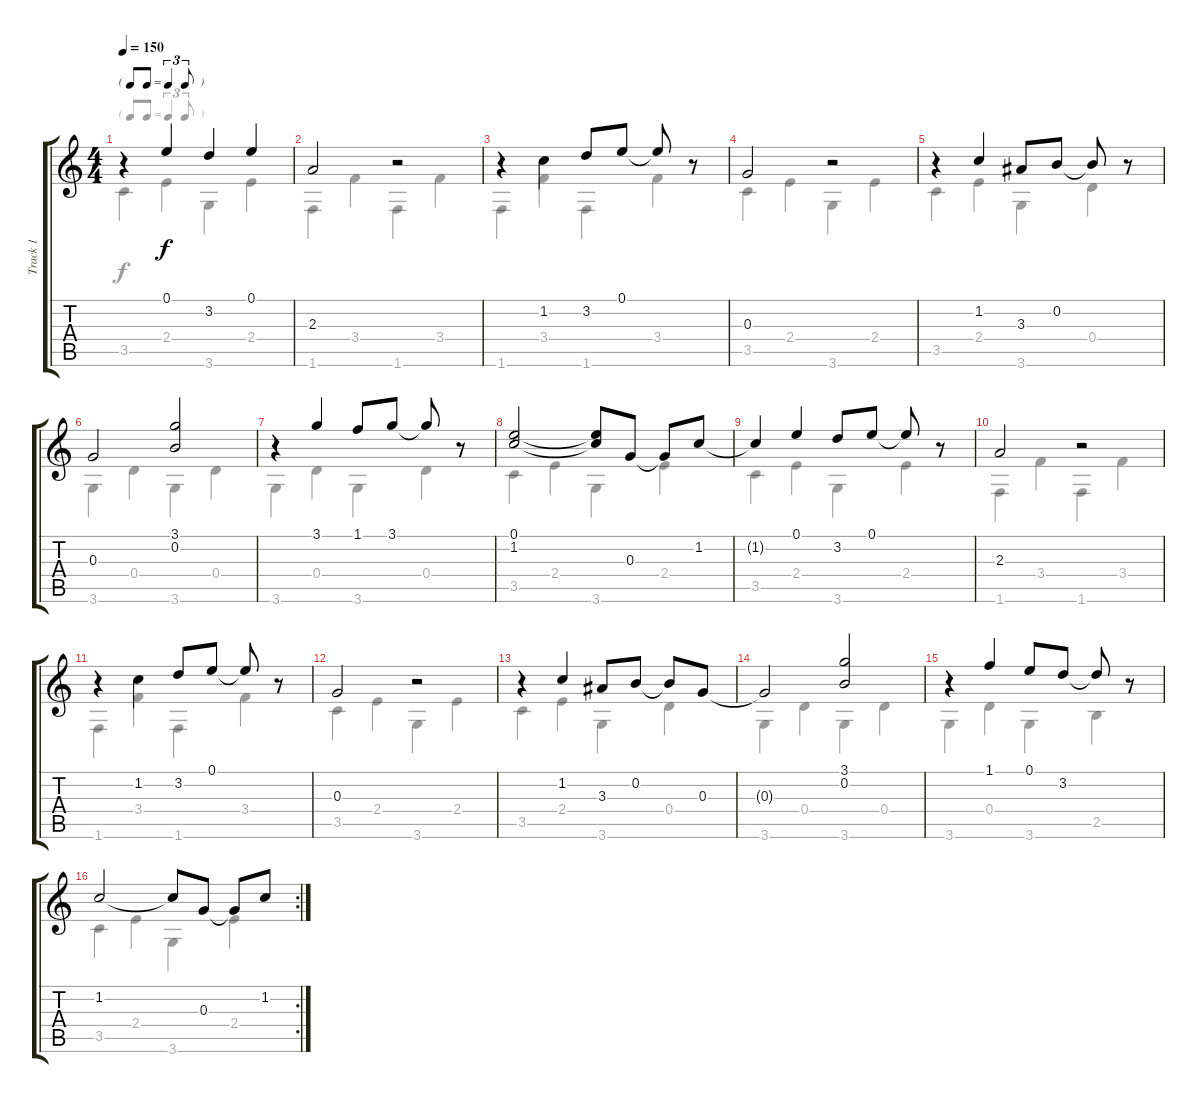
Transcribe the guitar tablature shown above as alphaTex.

\track ("Track 1" "Track 1") {instrument acousticguitarsteel}
\staff {score tabs}
\tuning (E4 B3 G3 D3 A2 E2) {hide}
\voice
\ts (4 4)
\tf triplet8th
\tempo 150
\clef g2
\ks c
r.4{dy f instrument acousticguitarsteel} 0.1.4 3.2.4 0.1.4 |
2.3.2 r.2 |
r.4{beam split} 1.2.4{beam Down} 3.2.8 0.1.8 0.1{t}.8 r.8 |
0.3.2 r.2 |
r.4 1.2.4 3.3.8 0.2.8 0.2{t}.8 r.8 |
0.3.2 (3.1 0.2).2 |
r.4 3.1.4 1.1.8 3.1.8 3.1{t}.8 r.8 |
(0.1 1.2).2 (0.1{t} 1.2{t}).8 0.3.8 0.3{t}.8 1.2.8 |
1.2{t}.4 0.1.4 3.2.8 0.1.8 0.1{t}.8 r.8 |
2.3.2 r.2 |
r.4{beam split} 1.2.4{beam Down} 3.2.8 0.1.8 0.1{t}.8 r.8 |
0.3.2 r.2 |
r.4 1.2.4 3.3.8 0.2.8 0.2{t}.8 0.3.8 |
0.3{t}.2 (3.1 0.2).2 |
r.4 1.1.4 0.1.8 3.2.8 3.2{t}.8 r.8 |
\rc 2
1.2.2 1.2{t}.8 0.3.8 0.3{t}.8 1.2.8
\voice
\clef g2
\ottava regular
\simile none
\ks c
3.5.4{dy f} 2.4.4 3.6.4 2.4.4 |
1.6.4 3.4.4 1.6.4 3.4.4 |
1.6.4 3.4.4 1.6.4 3.4.4 |
3.5.4 2.4.4 3.6.4 2.4.4 |
3.5.4 2.4.4 3.6.4 0.4.4 |
3.6.4 0.4.4 3.6.4 0.4.4 |
3.6.4 0.4.4 3.6.4 0.4.4 |
3.5.4 2.4.4 3.6.4 2.4.4 |
3.5.4 2.4.4 3.6.4 2.4.4 |
1.6.4 3.4.4 1.6.4 3.4.4 |
1.6.4 3.4.4 1.6.4 3.4.4 |
3.5.4 2.4.4 3.6.4 2.4.4 |
3.5.4 2.4.4 3.6.4 0.4.4 |
3.6.4 0.4.4 3.6.4 0.4.4 |
3.6.4 0.4.4 3.6.4 2.5.4 |
3.5.4 2.4.4 3.6.4 2.4.4
